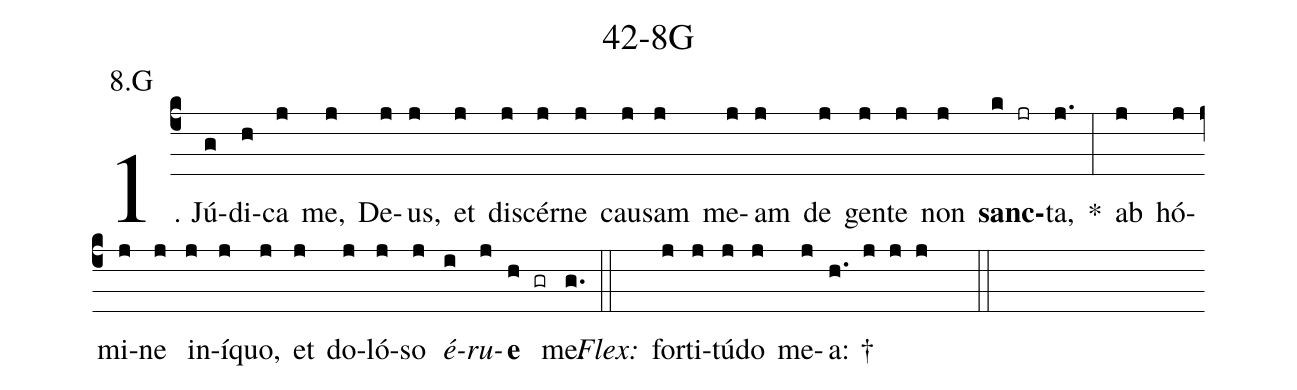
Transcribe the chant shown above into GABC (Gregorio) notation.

name: 42-8G;
annotation: 8.G;
%%
(c4)1. Jú(g)di(h)ca(j) me,(j) De(j)us,(j) et(j) di(j)scér(j)ne(j) cau(j)sam(j) me(j)am(j) de(j) gen(j)te(j) non(j) <b>sanc</b>(k jr)ta,(j.) *(:) ab(j) hó(j)mi(j)ne(j) in(j)í(j)quo,(j) et(j) do(j)ló(j)so(j) <i>é</i>(i)<i>ru</i>(j)<b>e</b>(h gr) me.(g.) (::)
<i>Flex:</i>()  for(j)ti(j)tú(j)do(j) me(j)a: †(h. j j j  ::)
